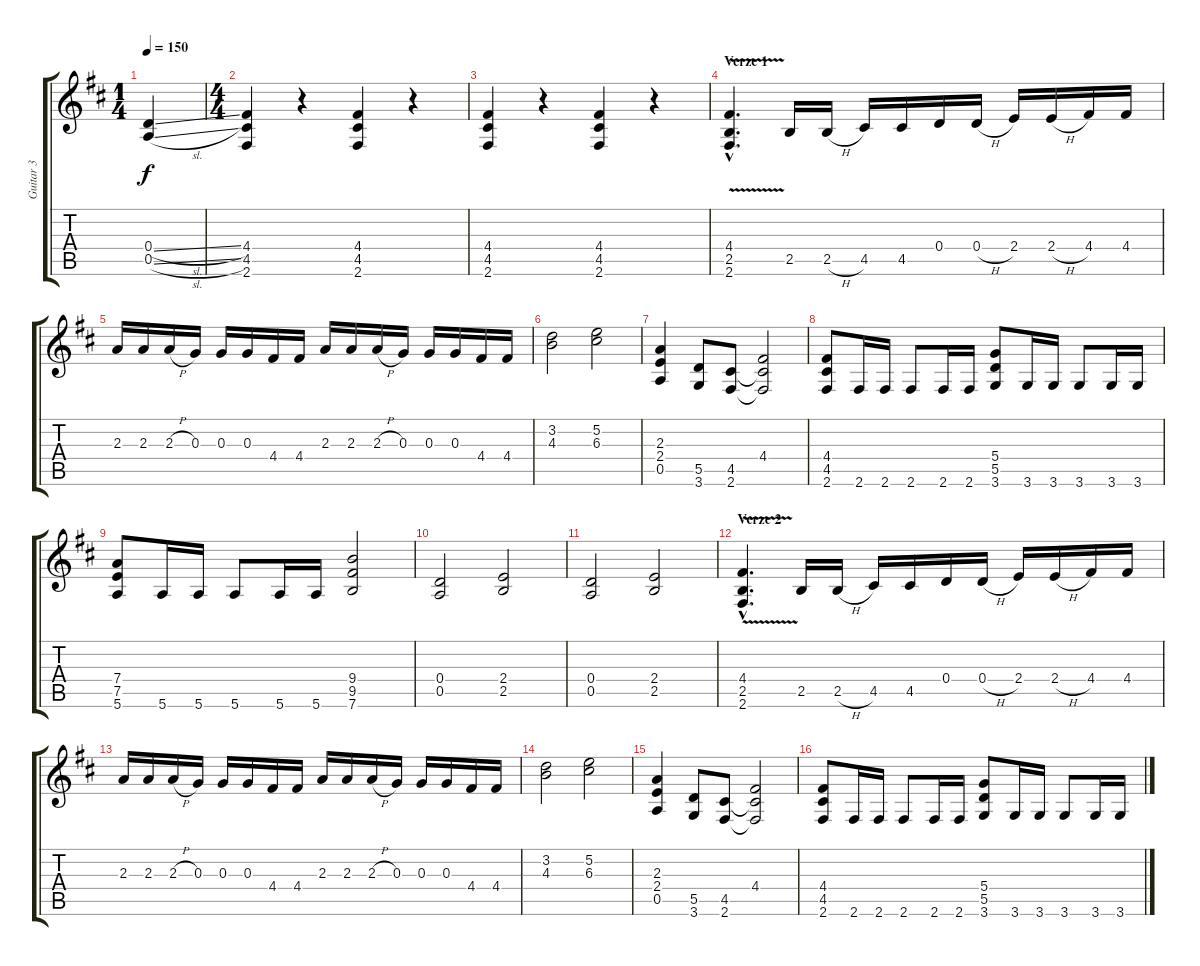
\track ("Guitar 3" "Guitar 3") {instrument distortionguitar}
\staff {score tabs}
\tuning (E4 B3 G3 D3 A2 E2) {hide}
\ts (1 4)
\tempo 150
\clef g2
\ks bminor
(0.4{sl} 0.5{sl}).4{dy f instrument distortionguitar} |
\ts (4 4)
\ks d
(4.4 4.5 2.6).4 r.4 (4.4 4.5 2.6).4 r.4 |
(4.4 4.5 2.6).4 r.4 (4.4 4.5 2.6).4 r.4 |
\section ("" "Verze 1")
(4.4{hac} 2.5{v hac} 2.6{hac}).4{d} 2.5.16 2.5{h}.16 4.5.16 4.5.16 0.4.16 0.4{h}.16 2.4.16 2.4{h}.16 4.4.16 4.4.16 |
2.3.16 2.3.16 2.3{h}.16 0.3.16 0.3.16 0.3.16 4.4.16 4.4.16 2.3.16 2.3.16 2.3{h}.16 0.3.16 0.3.16 0.3.16 4.4.16 4.4.16 |
(3.2 4.3).2 (5.2 6.3).2 |
(2.3 2.4 0.5).4 (5.5 3.6).8 (4.5 2.6).8 (4.4 4.5{t} 2.6{t}).2 |
(4.4 4.5 2.6).8 2.6.16 2.6.16 2.6.8 2.6.16 2.6.16 (5.4 5.5 3.6).8 3.6.16 3.6.16 3.6.8 3.6.16 3.6.16 |
(7.4 7.5 5.6).8 5.6.16 5.6.16 5.6.8 5.6.16 5.6.16 (9.4 9.5 7.6).2 |
(0.4 0.5).2 (2.4 2.5).2 |
(0.4 0.5).2 (2.4 2.5).2 |
\section ("" "Verze 2")
(4.4{hac} 2.5{v hac} 2.6{hac}).4{d} 2.5.16 2.5{h}.16 4.5.16 4.5.16 0.4.16 0.4{h}.16 2.4.16 2.4{h}.16 4.4.16 4.4.16 |
2.3.16 2.3.16 2.3{h}.16 0.3.16 0.3.16 0.3.16 4.4.16 4.4.16 2.3.16 2.3.16 2.3{h}.16 0.3.16 0.3.16 0.3.16 4.4.16 4.4.16 |
(3.2 4.3).2 (5.2 6.3).2 |
(2.3 2.4 0.5).4 (5.5 3.6).8 (4.5 2.6).8 (4.4 4.5{t} 2.6{t}).2 |
(4.4 4.5 2.6).8 2.6.16 2.6.16 2.6.8 2.6.16 2.6.16 (5.4 5.5 3.6).8 3.6.16 3.6.16 3.6.8 3.6.16 3.6.16
